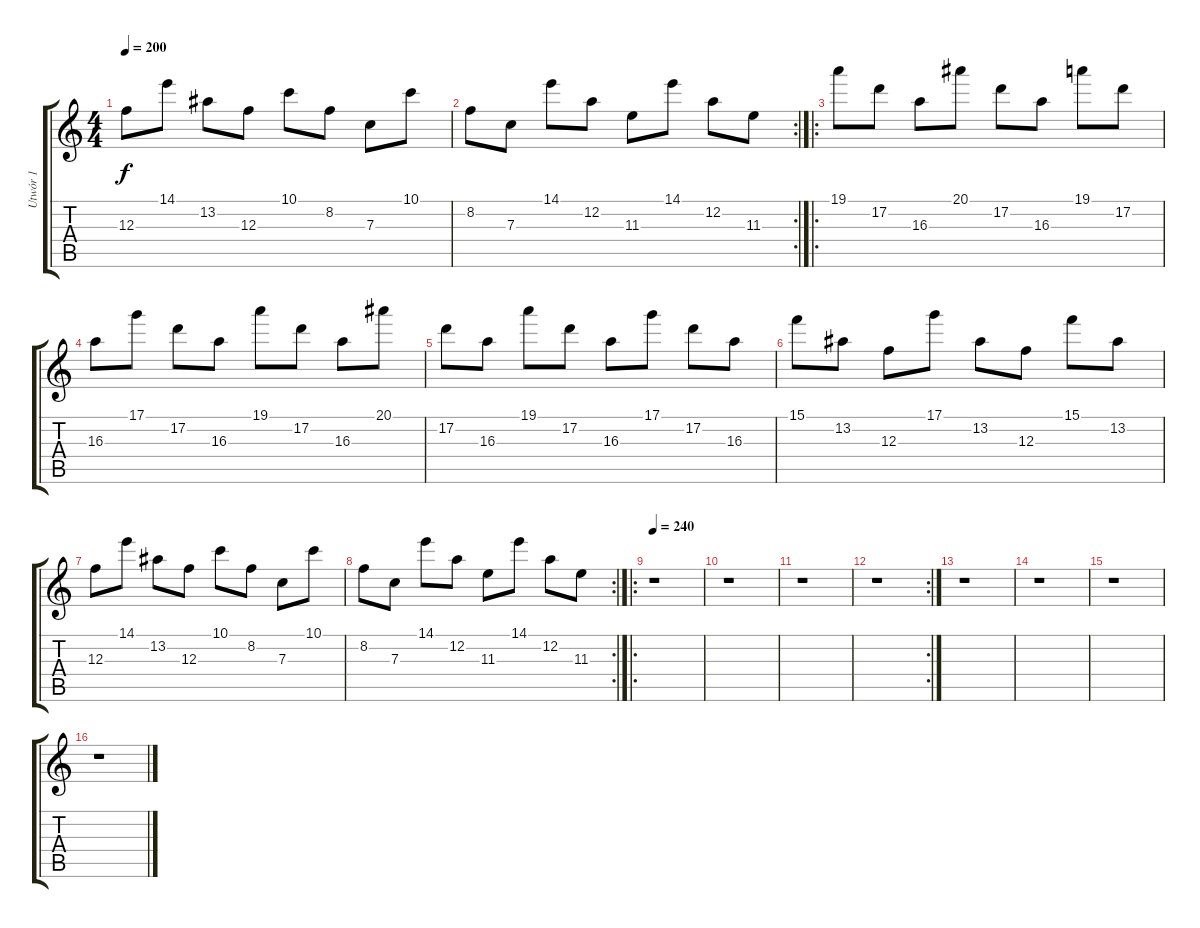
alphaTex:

\track ("Utwór 1" "Utwór 1") {instrument distortionguitar}
\staff {score tabs}
\tuning (D4 A3 F3 C3 G2 D2) {hide}
\ts (4 4)
\tempo 200
\clef g2
\ks c
12.3.8{dy f} 14.1.8 13.2.8 12.3.8 10.1.8 8.2.8 7.3.8 10.1.8 |
\rc 2
8.2.8 7.3.8 14.1.8 12.2.8 11.3.8 14.1.8 12.2.8 11.3.8 |
\ro
19.1.8 17.2.8 16.3.8 20.1.8 17.2.8 16.3.8 19.1.8 17.2.8 |
16.3.8 17.1.8 17.2.8 16.3.8 19.1.8 17.2.8 16.3.8 20.1.8 |
17.2.8 16.3.8 19.1.8 17.2.8 16.3.8 17.1.8 17.2.8 16.3.8 |
15.1.8 13.2.8 12.3.8 17.1.8 13.2.8 12.3.8 15.1.8 13.2.8 |
12.3.8 14.1.8 13.2.8 12.3.8 10.1.8 8.2.8 7.3.8 10.1.8 |
\rc 2
8.2.8 7.3.8 14.1.8 12.2.8 11.3.8 14.1.8 12.2.8 11.3.8 |
\ro
\tempo 240
r.1 |
r.1 |
r.1 |
\rc 2
r.1 |
r.1 |
r.1 |
r.1 |
r.1
